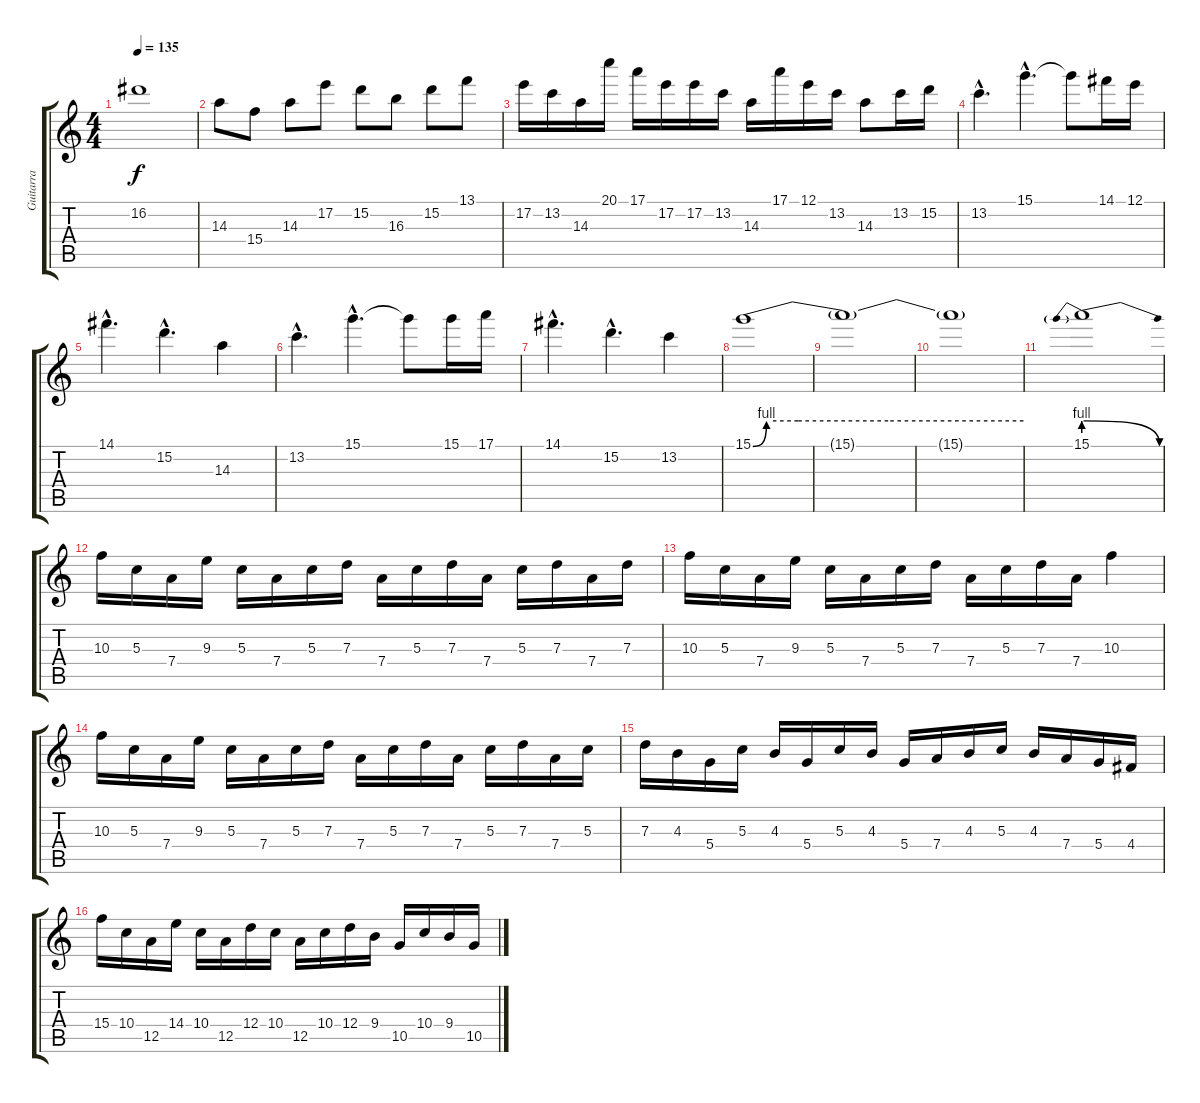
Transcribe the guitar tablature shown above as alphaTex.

\track ("Guitarra" "Guitarra") {instrument distortionguitar}
\staff {score tabs}
\tuning (E4 B3 G3 D3 A2 E2) {hide}
\ts (4 4)
\tempo 135
\clef g2
\ks c
16.2.1{dy f} |
14.3.8 15.4.8 14.3.8 17.2.8 15.2.8 16.3.8 15.2.8 13.1.8 |
17.2.16 13.2.16 14.3.16 20.1.16 17.1.16 17.2.16 17.2.16 13.2.16 14.3.16 17.1.16 12.1.16 13.2.16 14.3.8 13.2.16 15.2.16 |
13.2{hac}.4{d} 15.1{hac}.4{d} 15.1{t}.8 14.1.16 12.1.16 |
14.1{hac}.4{d} 15.2{hac}.4{d} 14.3.4 |
13.2{hac}.4{d} 15.1{hac}.4{d} 15.1{t}.8 15.1.16 17.1.16 |
14.1{hac}.4{d} 15.2{hac}.4{d} 13.2.4 |
15.1{be (custom 0 0 3 4 10 4 30 4 60 4)}.1 |
15.1{t}.1 |
15.1{t}.1{volume 3} |
15.1{be (prebendrelease 0 4 60 0)}.1{volume 13} |
10.3.16{volume 13} 5.3.16 7.4.16 9.3.16 5.3.16 7.4.16 5.3.16 7.3.16 7.4.16 5.3.16 7.3.16 7.4.16 5.3.16 7.3.16 7.4.16 7.3.16 |
10.3.16 5.3.16 7.4.16 9.3.16 5.3.16 7.4.16 5.3.16 7.3.16 7.4.16 5.3.16 7.3.16 7.4.16 10.3.4 |
10.3.16 5.3.16 7.4.16 9.3.16 5.3.16 7.4.16 5.3.16 7.3.16 7.4.16 5.3.16 7.3.16 7.4.16 5.3.16 7.3.16 7.4.16 5.3.16 |
7.3.16 4.3.16 5.4.16 5.3.16 4.3.16 5.4.16 5.3.16 4.3.16 5.4.16 7.4.16 4.3.16 5.3.16 4.3.16 7.4.16 5.4.16 4.4.16 |
15.4.16 10.4.16 12.5.16 14.4.16 10.4.16 12.5.16 12.4.16 10.4.16 12.5.16 10.4.16 12.4.16 9.4.16 10.5.16 10.4.16 9.4.16 10.5.16
